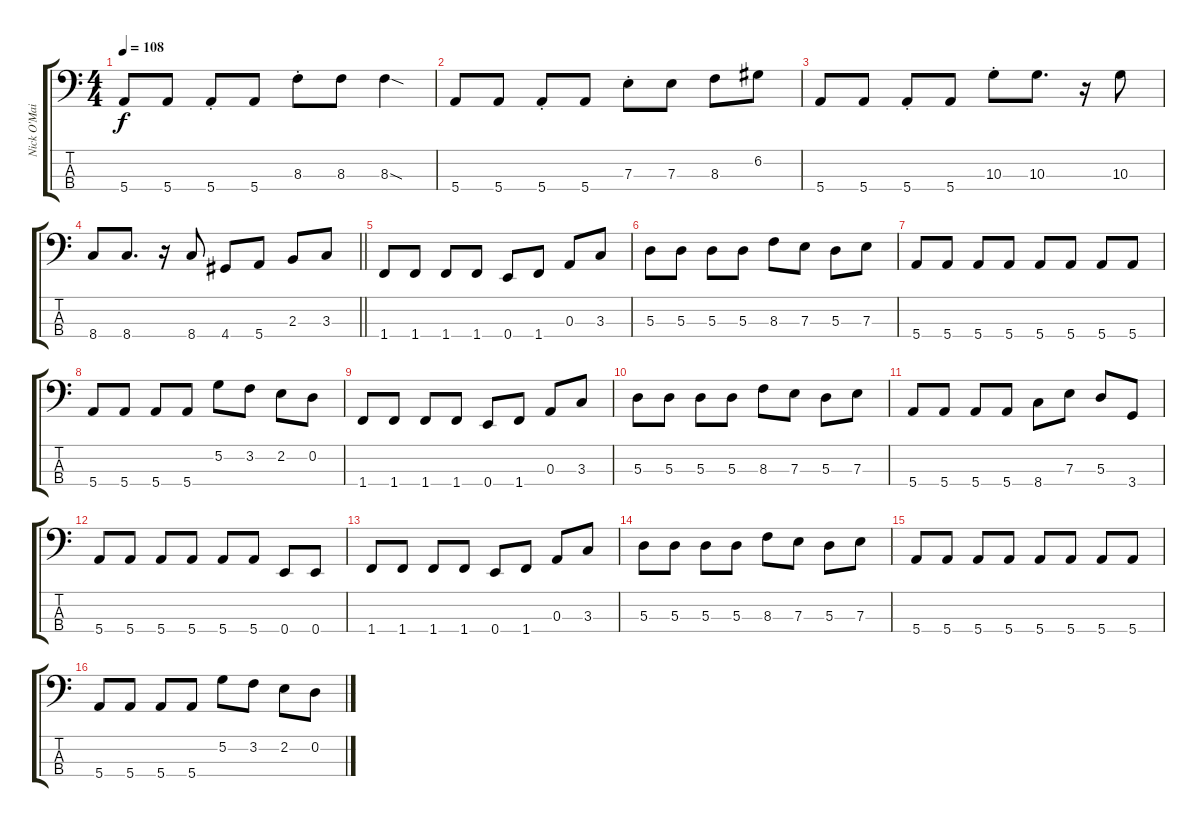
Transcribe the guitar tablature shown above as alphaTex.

\track ("Nick O'Mailey" "Nick O'Mai") {instrument synthbass2}
\staff {score tabs}
\tuning (G2 D2 A1 E1) {hide}
\ts (4 4)
\tempo 108
\clef f4
\ks c
5.4.8{dy f} 5.4.8 5.4{st}.8 5.4.8 8.3{st}.8 8.3.8 8.3{sod}.4 |
5.4.8 5.4.8 5.4{st}.8 5.4.8 7.3{st}.8 7.3.8 8.3.8 6.2.8 |
5.4.8 5.4.8 5.4{st}.8 5.4.8 10.3{st}.8 10.3.8{d} r.16 10.3.8 |
\barLineRight lightlight
8.4.8 8.4.8{d} r.16 8.4.8 4.4.8 5.4.8 2.3.8 3.3.8 |
1.4.8 1.4.8 1.4.8 1.4.8 0.4.8 1.4.8 0.3.8 3.3.8 |
5.3.8 5.3.8 5.3.8 5.3.8 8.3.8 7.3.8 5.3.8 7.3.8 |
5.4.8 5.4.8 5.4.8 5.4.8 5.4.8 5.4.8 5.4.8 5.4.8 |
5.4.8 5.4.8 5.4.8 5.4.8 5.2.8 3.2.8 2.2.8 0.2.8 |
1.4.8 1.4.8 1.4.8 1.4.8 0.4.8 1.4.8 0.3.8 3.3.8 |
5.3.8 5.3.8 5.3.8 5.3.8 8.3.8 7.3.8 5.3.8 7.3.8 |
5.4.8 5.4.8 5.4.8 5.4.8 8.4.8 7.3.8 5.3.8 3.4.8 |
5.4.8 5.4.8 5.4.8 5.4.8 5.4.8 5.4.8 0.4.8 0.4.8 |
1.4.8 1.4.8 1.4.8 1.4.8 0.4.8 1.4.8 0.3.8 3.3.8 |
5.3.8 5.3.8 5.3.8 5.3.8 8.3.8 7.3.8 5.3.8 7.3.8 |
5.4.8 5.4.8 5.4.8 5.4.8 5.4.8 5.4.8 5.4.8 5.4.8 |
5.4.8 5.4.8 5.4.8 5.4.8 5.2.8 3.2.8 2.2.8 0.2.8
